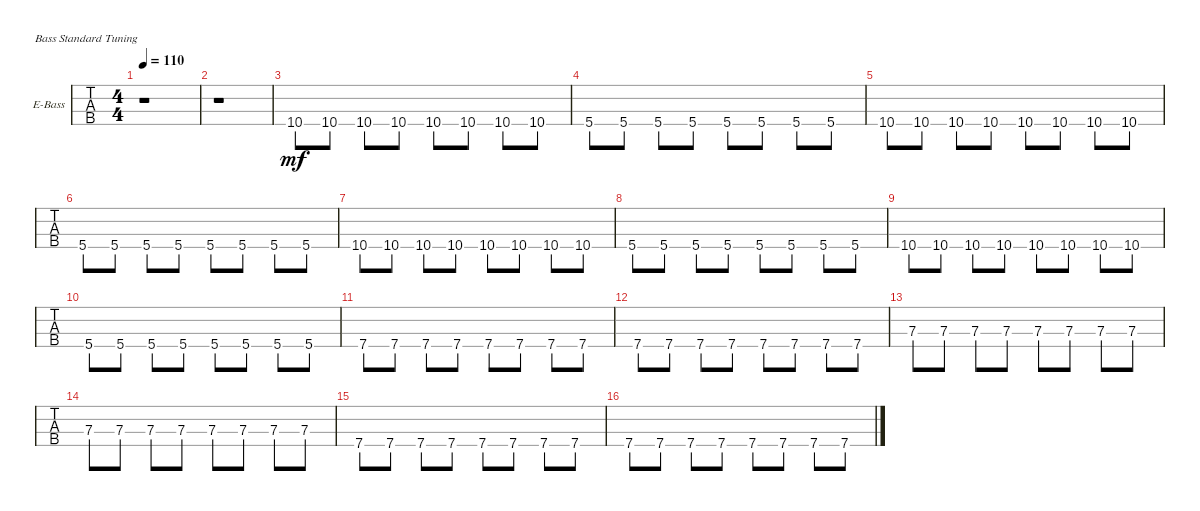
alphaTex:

\defaultSystemsLayout 4
\bracketExtendMode groupsimilarinstruments
\firstSystemTrackNameOrientation horizontal
\otherSystemsTrackNameOrientation horizontal
\track ("Nikolai" "E-Bass") {instrument electricbassfinger}
\staff {tabs}
\tuning (G2 D2 A1 E1)
\ts (4 4)
\tempo 110
\clef f4
\ks c
r.1{dy mf} |
r.1 |
10.4.8 10.4.8 10.4.8 10.4.8 10.4.8 10.4.8 10.4.8 10.4.8 |
5.4.8 5.4.8 5.4.8 5.4.8 5.4.8 5.4.8 5.4.8 5.4.8 |
10.4.8 10.4.8 10.4.8 10.4.8 10.4.8 10.4.8 10.4.8 10.4.8 |
5.4.8 5.4.8 5.4.8 5.4.8 5.4.8 5.4.8 5.4.8 5.4.8 |
10.4.8 10.4.8 10.4.8 10.4.8 10.4.8 10.4.8 10.4.8 10.4.8 |
5.4.8 5.4.8 5.4.8 5.4.8 5.4.8 5.4.8 5.4.8 5.4.8 |
10.4.8 10.4.8 10.4.8 10.4.8 10.4.8 10.4.8 10.4.8 10.4.8 |
5.4.8 5.4.8 5.4.8 5.4.8 5.4.8 5.4.8 5.4.8 5.4.8 |
7.4.8 7.4.8 7.4.8 7.4.8 7.4.8 7.4.8 7.4.8 7.4.8 |
7.4.8 7.4.8 7.4.8 7.4.8 7.4.8 7.4.8 7.4.8 7.4.8 |
7.3.8 7.3.8 7.3.8 7.3.8 7.3.8 7.3.8 7.3.8 7.3.8 |
7.3.8 7.3.8 7.3.8 7.3.8 7.3.8 7.3.8 7.3.8 7.3.8 |
7.4.8 7.4.8 7.4.8 7.4.8 7.4.8 7.4.8 7.4.8 7.4.8 |
7.4.8 7.4.8 7.4.8 7.4.8 7.4.8 7.4.8 7.4.8 7.4.8
